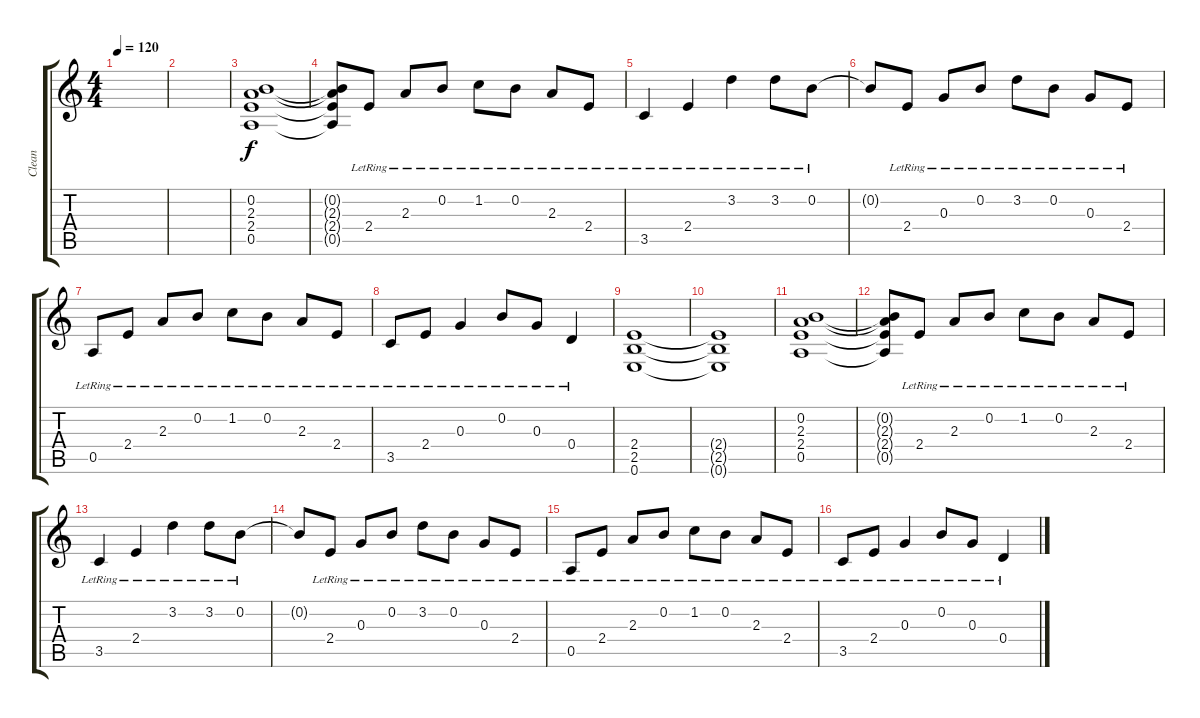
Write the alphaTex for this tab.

\track ("Clean" "Clean") {instrument electricguitarclean}
\staff {score tabs}
\tuning (E4 B3 G3 D3 A2 E2) {hide}
\ts (4 4)
\tempo 120
\clef g2
\ks c
|
|
(0.2 2.3 2.4 0.5).1 |
(0.2{t} 2.3{t} 2.4{t} 0.5{t}).8 2.4{lr}.8 2.3{lr}.8 0.2{lr}.8 1.2{lr}.8 0.2{lr}.8 2.3{lr}.8 2.4{lr}.8 |
3.5{lr}.4 2.4{lr}.4 3.2{lr}.4 3.2{lr}.8 0.2{lr}.8 |
0.2{t}.8 2.4{lr}.8 0.3{lr}.8 0.2{lr}.8 3.2{lr}.8 0.2{lr}.8 0.3{lr}.8 2.4{lr}.8 |
0.5{lr}.8 2.4{lr}.8 2.3{lr}.8 0.2{lr}.8 1.2{lr}.8 0.2{lr}.8 2.3{lr}.8 2.4{lr}.8 |
3.5{lr}.8 2.4{lr}.8 0.3{lr}.4 0.2{lr}.8 0.3{lr}.8 0.4{lr}.4 |
(2.4 2.5 0.6).1 |
(2.4{t} 2.5{t} 0.6{t}).1 |
(0.2 2.3 2.4 0.5).1 |
(0.2{t} 2.3{t} 2.4{t} 0.5{t}).8 2.4{lr}.8 2.3{lr}.8 0.2{lr}.8 1.2{lr}.8 0.2{lr}.8 2.3{lr}.8 2.4{lr}.8 |
3.5{lr}.4 2.4{lr}.4 3.2{lr}.4 3.2{lr}.8 0.2{lr}.8 |
0.2{t}.8 2.4{lr}.8 0.3{lr}.8 0.2{lr}.8 3.2{lr}.8 0.2{lr}.8 0.3{lr}.8 2.4{lr}.8 |
0.5{lr}.8 2.4{lr}.8 2.3{lr}.8 0.2{lr}.8 1.2{lr}.8 0.2{lr}.8 2.3{lr}.8 2.4{lr}.8 |
3.5{lr}.8 2.4{lr}.8 0.3{lr}.4 0.2{lr}.8 0.3{lr}.8 0.4{lr}.4
